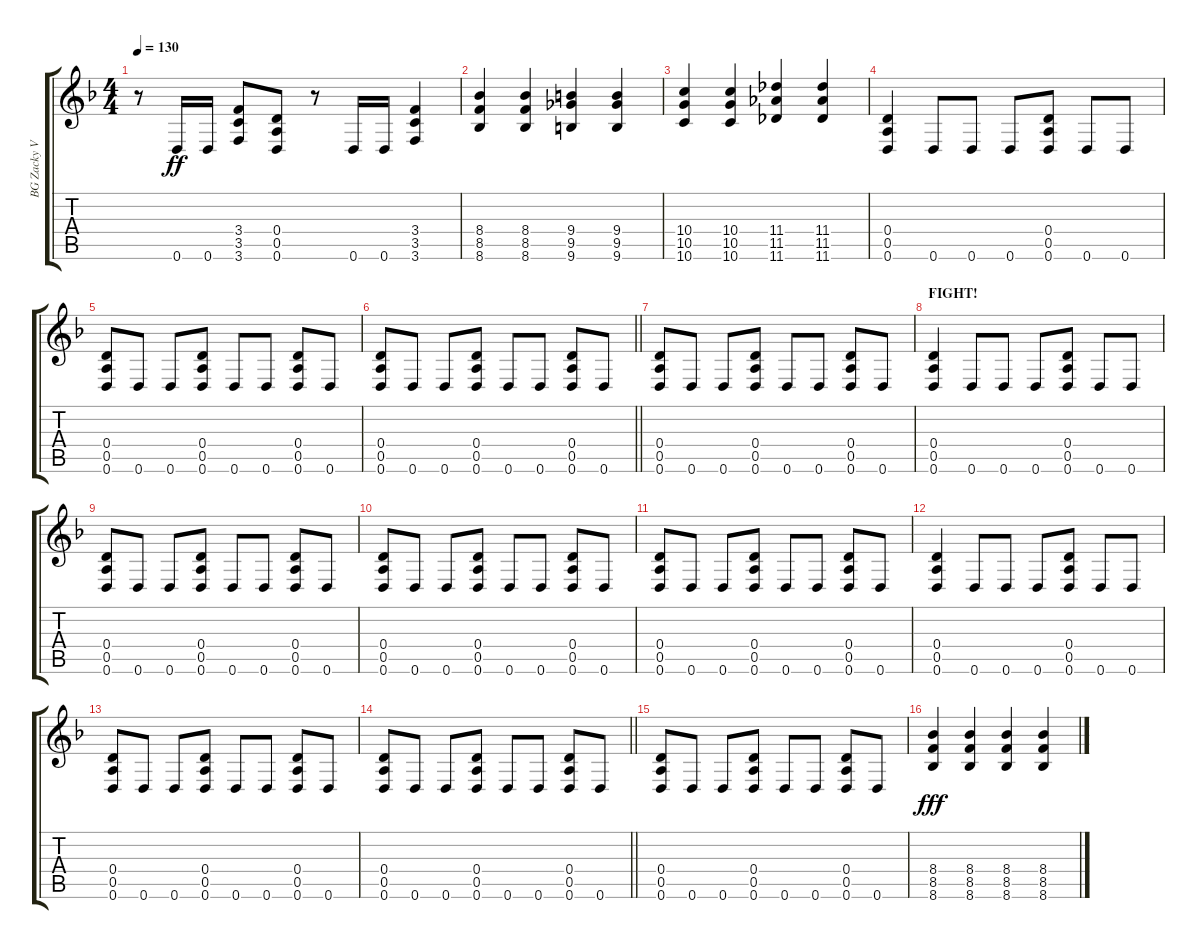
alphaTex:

\track ("BG Zacky Vengeance" "BG Zacky V") {instrument distortionguitar}
\staff {score tabs}
\tuning (E4 B3 G3 D3 A2 D2) {hide}
\ts (4 4)
\tempo 130
\clef g2
\ks dminor
r.8{dy ff} 0.6.16 0.6.16 (3.4 3.5 3.6).8 (0.4 0.5 0.6).8 r.8 0.6.16 0.6.16 (3.4 3.5 3.6).4 |
(8.4 8.5 8.6).4 (8.4 8.5 8.6).4 (9.4 9.5 9.6).4 (9.4 9.5 9.6).4 |
(10.4 10.5 10.6).4 (10.4 10.5 10.6).4 (11.4 11.5 11.6).4 (11.4 11.5 11.6).4 |
(0.4 0.5 0.6).4 0.6.8 0.6.8 0.6.8 (0.4 0.5 0.6).8 0.6.8 0.6.8 |
(0.4 0.5 0.6).8 0.6.8 0.6.8 (0.4 0.5 0.6).8 0.6.8 0.6.8 (0.4 0.5 0.6).8 0.6.8 |
\barLineRight lightlight
(0.4 0.5 0.6).8 0.6.8 0.6.8 (0.4 0.5 0.6).8 0.6.8 0.6.8 (0.4 0.5 0.6).8 0.6.8 |
(0.4 0.5 0.6).8 0.6.8 0.6.8 (0.4 0.5 0.6).8 0.6.8 0.6.8 (0.4 0.5 0.6).8 0.6.8 |
\section ("" "FIGHT!")
(0.4 0.5 0.6).4 0.6.8 0.6.8 0.6.8 (0.4 0.5 0.6).8 0.6.8 0.6.8 |
(0.4 0.5 0.6).8 0.6.8 0.6.8 (0.4 0.5 0.6).8 0.6.8 0.6.8 (0.4 0.5 0.6).8 0.6.8 |
(0.4 0.5 0.6).8 0.6.8 0.6.8 (0.4 0.5 0.6).8 0.6.8 0.6.8 (0.4 0.5 0.6).8 0.6.8 |
(0.4 0.5 0.6).8 0.6.8 0.6.8 (0.4 0.5 0.6).8 0.6.8 0.6.8 (0.4 0.5 0.6).8 0.6.8 |
(0.4 0.5 0.6).4 0.6.8 0.6.8 0.6.8 (0.4 0.5 0.6).8 0.6.8 0.6.8 |
(0.4 0.5 0.6).8 0.6.8 0.6.8 (0.4 0.5 0.6).8 0.6.8 0.6.8 (0.4 0.5 0.6).8 0.6.8 |
\barLineRight lightlight
(0.4 0.5 0.6).8 0.6.8 0.6.8 (0.4 0.5 0.6).8 0.6.8 0.6.8 (0.4 0.5 0.6).8 0.6.8 |
(0.4 0.5 0.6).8 0.6.8 0.6.8 (0.4 0.5 0.6).8 0.6.8 0.6.8 (0.4 0.5 0.6).8 0.6.8 |
(8.4 8.5 8.6).4{dy fff} (8.4 8.5 8.6).4 (8.4 8.5 8.6).4 (8.4 8.5 8.6).4
